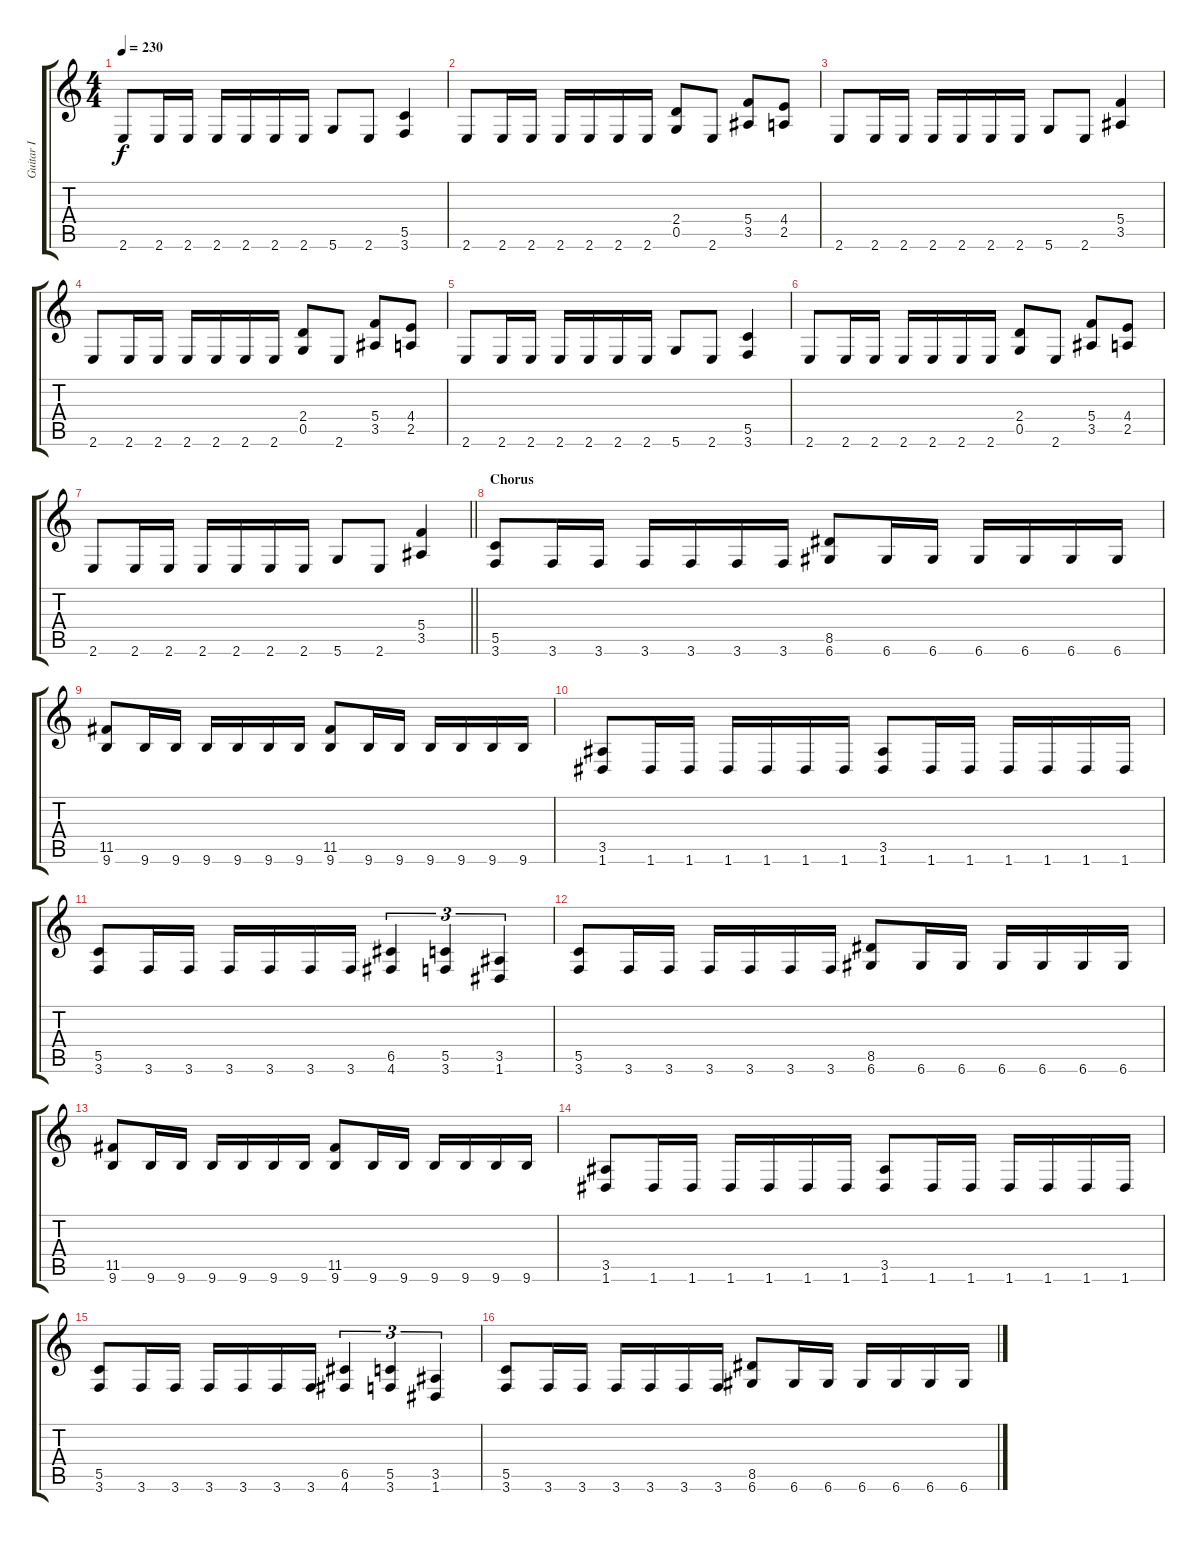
\track ("Guitar I" "Guitar I") {instrument distortionguitar}
\staff {score tabs}
\tuning (D4 A3 F3 C3 G2 D2) {hide}
\ts (4 4)
\tempo 230
\clef g2
\ks c
2.6.8{dy f} 2.6.16 2.6.16 2.6.16 2.6.16 2.6.16 2.6.16 5.6.8 2.6.8 (5.5 3.6).4 |
2.6.8 2.6.16 2.6.16 2.6.16 2.6.16 2.6.16 2.6.16 (2.4 0.5).8 2.6.8 (5.4 3.5).8 (4.4 2.5).8 |
2.6.8 2.6.16 2.6.16 2.6.16 2.6.16 2.6.16 2.6.16 5.6.8 2.6.8 (5.4 3.5).4 |
2.6.8 2.6.16 2.6.16 2.6.16 2.6.16 2.6.16 2.6.16 (2.4 0.5).8 2.6.8 (5.4 3.5).8 (4.4 2.5).8 |
2.6.8 2.6.16 2.6.16 2.6.16 2.6.16 2.6.16 2.6.16 5.6.8 2.6.8 (5.5 3.6).4 |
2.6.8 2.6.16 2.6.16 2.6.16 2.6.16 2.6.16 2.6.16 (2.4 0.5).8 2.6.8 (5.4 3.5).8 (4.4 2.5).8 |
\barLineRight lightlight
2.6.8 2.6.16 2.6.16 2.6.16 2.6.16 2.6.16 2.6.16 5.6.8 2.6.8 (5.4 3.5).4 |
\section ("" "Chorus")
(5.5 3.6).8 3.6.16 3.6.16 3.6.16 3.6.16 3.6.16 3.6.16 (8.5 6.6).8 6.6.16 6.6.16 6.6.16 6.6.16 6.6.16 6.6.16 |
(11.5 9.6).8 9.6.16 9.6.16 9.6.16 9.6.16 9.6.16 9.6.16 (11.5 9.6).8 9.6.16 9.6.16 9.6.16 9.6.16 9.6.16 9.6.16 |
(3.5 1.6).8 1.6.16 1.6.16 1.6.16 1.6.16 1.6.16 1.6.16 (3.5 1.6).8 1.6.16 1.6.16 1.6.16 1.6.16 1.6.16 1.6.16 |
(5.5 3.6).8 3.6.16 3.6.16 3.6.16 3.6.16 3.6.16 3.6.16 (6.5 4.6).4{tu (3 2)} (5.5 3.6).4{tu (3 2)} (3.5 1.6).4{tu (3 2)} |
(5.5 3.6).8 3.6.16 3.6.16 3.6.16 3.6.16 3.6.16 3.6.16 (8.5 6.6).8 6.6.16 6.6.16 6.6.16 6.6.16 6.6.16 6.6.16 |
(11.5 9.6).8 9.6.16 9.6.16 9.6.16 9.6.16 9.6.16 9.6.16 (11.5 9.6).8 9.6.16 9.6.16 9.6.16 9.6.16 9.6.16 9.6.16 |
(3.5 1.6).8 1.6.16 1.6.16 1.6.16 1.6.16 1.6.16 1.6.16 (3.5 1.6).8 1.6.16 1.6.16 1.6.16 1.6.16 1.6.16 1.6.16 |
(5.5 3.6).8 3.6.16 3.6.16 3.6.16 3.6.16 3.6.16 3.6.16 (6.5 4.6).4{tu (3 2)} (5.5 3.6).4{tu (3 2)} (3.5 1.6).4{tu (3 2)} |
(5.5 3.6).8 3.6.16 3.6.16 3.6.16 3.6.16 3.6.16 3.6.16 (8.5 6.6).8 6.6.16 6.6.16 6.6.16 6.6.16 6.6.16 6.6.16
